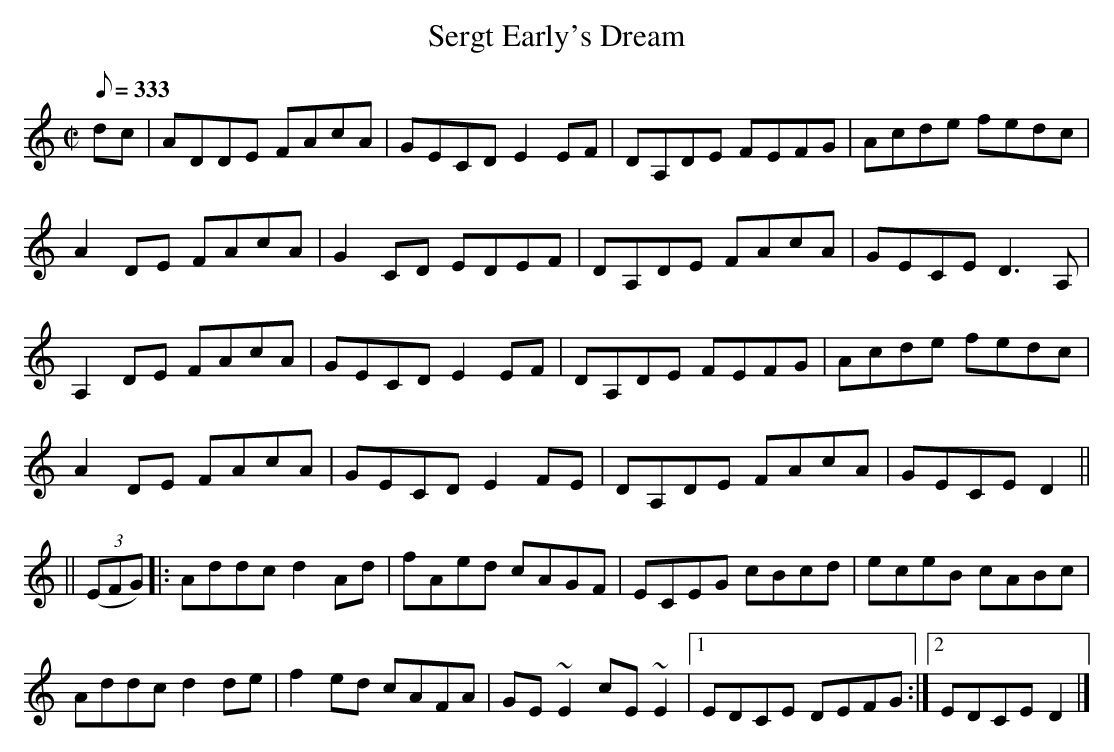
X:1
T:Sergt Early's Dream
L:1/8
Q:333
M:C|
K:Ddor
dc|ADDE FAcA|GECD E2 EF|DA,DE FEFG|Acde fedc|
A2 DE FAcA|G2 CD EDEF|DA,DE FAcA|GECE D3 A,|
A,2 DE FAcA|GECD E2 EF|DA,DE FEFG|Acde fedc|
A2 DE FAcA|GECD E2FE|DA,DE FAcA|GECE D2||
||(3(EFG)|:Addc d2 Ad|fAed cAGF|ECEG cBcd|eceB cABc|
Addc d2 de|f2 ed cAFA|GE ~E2 cE ~E2|[1EDCE DEFG:|[2EDCE D2|]
